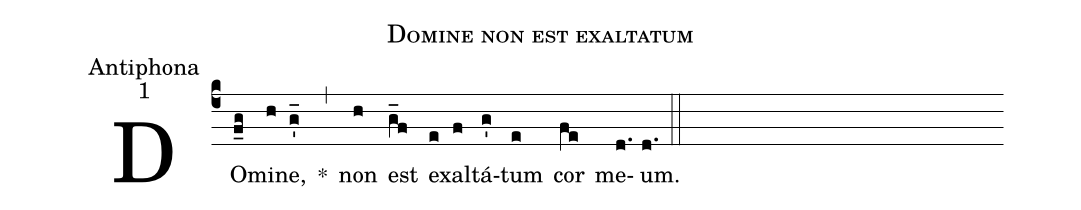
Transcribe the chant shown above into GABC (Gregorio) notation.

name:Domine non est exaltatum;
office-part:Antiphona;
mode:1;
%%
(c4) DO(f_g)mi(h)ne,(g'_) *(,) non(h) est(g_f) ex(e)al(f)tá(g')tum(e) cor(fe) me(d.)um.(d.) (::)
